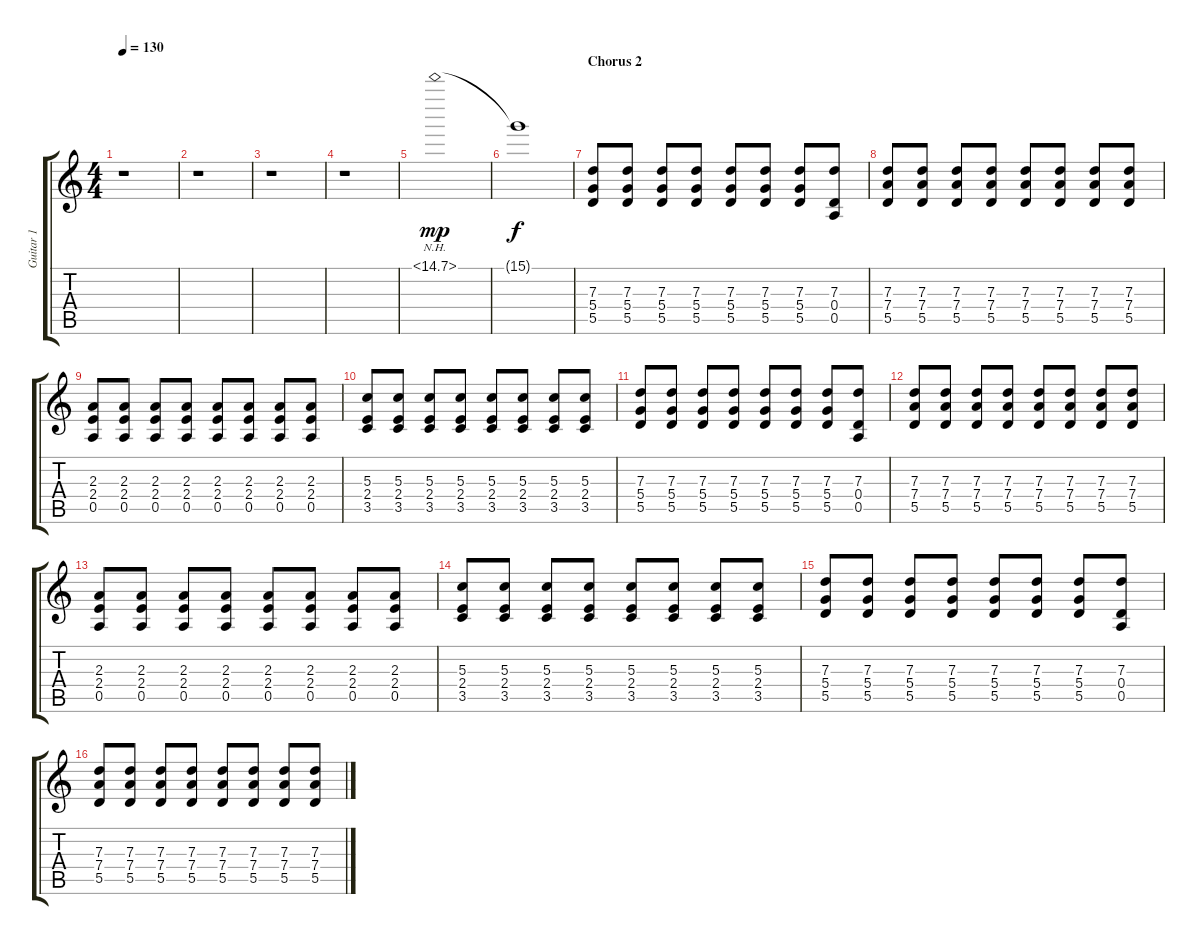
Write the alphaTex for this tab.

\track ("Guitar 1" "Guitar 1") {instrument distortionguitar}
\staff {score tabs}
\tuning (E4 B3 G3 D3 A2 D2) {hide}
\ts (4 4)
\tempo 130
\clef g2
\ks c
r.1{dy f} |
r.1 |
r.1 |
r.1 |
15.1{nh}.1{dy mp} |
15.1{t}.1{dy f} |
\section ("" "Chorus 2")
(7.3 5.4 5.5).8 (7.3 5.4 5.5).8 (7.3 5.4 5.5).8 (7.3 5.4 5.5).8 (7.3 5.4 5.5).8 (7.3 5.4 5.5).8 (7.3 5.4 5.5).8 (7.3 0.4 0.5).8 |
(7.3 7.4 5.5).8 (7.3 7.4 5.5).8 (7.3 7.4 5.5).8 (7.3 7.4 5.5).8 (7.3 7.4 5.5).8 (7.3 7.4 5.5).8 (7.3 7.4 5.5).8 (7.3 7.4 5.5).8 |
(2.3 2.4 0.5).8 (2.3 2.4 0.5).8 (2.3 2.4 0.5).8 (2.3 2.4 0.5).8 (2.3 2.4 0.5).8 (2.3 2.4 0.5).8 (2.3 2.4 0.5).8 (2.3 2.4 0.5).8 |
(5.3 2.4 3.5).8 (5.3 2.4 3.5).8 (5.3 2.4 3.5).8 (5.3 2.4 3.5).8 (5.3 2.4 3.5).8 (5.3 2.4 3.5).8 (5.3 2.4 3.5).8 (5.3 2.4 3.5).8 |
(7.3 5.4 5.5).8 (7.3 5.4 5.5).8 (7.3 5.4 5.5).8 (7.3 5.4 5.5).8 (7.3 5.4 5.5).8 (7.3 5.4 5.5).8 (7.3 5.4 5.5).8 (7.3 0.4 0.5).8 |
(7.3 7.4 5.5).8 (7.3 7.4 5.5).8 (7.3 7.4 5.5).8 (7.3 7.4 5.5).8 (7.3 7.4 5.5).8 (7.3 7.4 5.5).8 (7.3 7.4 5.5).8 (7.3 7.4 5.5).8 |
(2.3 2.4 0.5).8 (2.3 2.4 0.5).8 (2.3 2.4 0.5).8 (2.3 2.4 0.5).8 (2.3 2.4 0.5).8 (2.3 2.4 0.5).8 (2.3 2.4 0.5).8 (2.3 2.4 0.5).8 |
(5.3 2.4 3.5).8 (5.3 2.4 3.5).8 (5.3 2.4 3.5).8 (5.3 2.4 3.5).8 (5.3 2.4 3.5).8 (5.3 2.4 3.5).8 (5.3 2.4 3.5).8 (5.3 2.4 3.5).8 |
(7.3 5.4 5.5).8 (7.3 5.4 5.5).8 (7.3 5.4 5.5).8 (7.3 5.4 5.5).8 (7.3 5.4 5.5).8 (7.3 5.4 5.5).8 (7.3 5.4 5.5).8 (7.3 0.4 0.5).8 |
(7.3 7.4 5.5).8 (7.3 7.4 5.5).8 (7.3 7.4 5.5).8 (7.3 7.4 5.5).8 (7.3 7.4 5.5).8 (7.3 7.4 5.5).8 (7.3 7.4 5.5).8 (7.3 7.4 5.5).8
